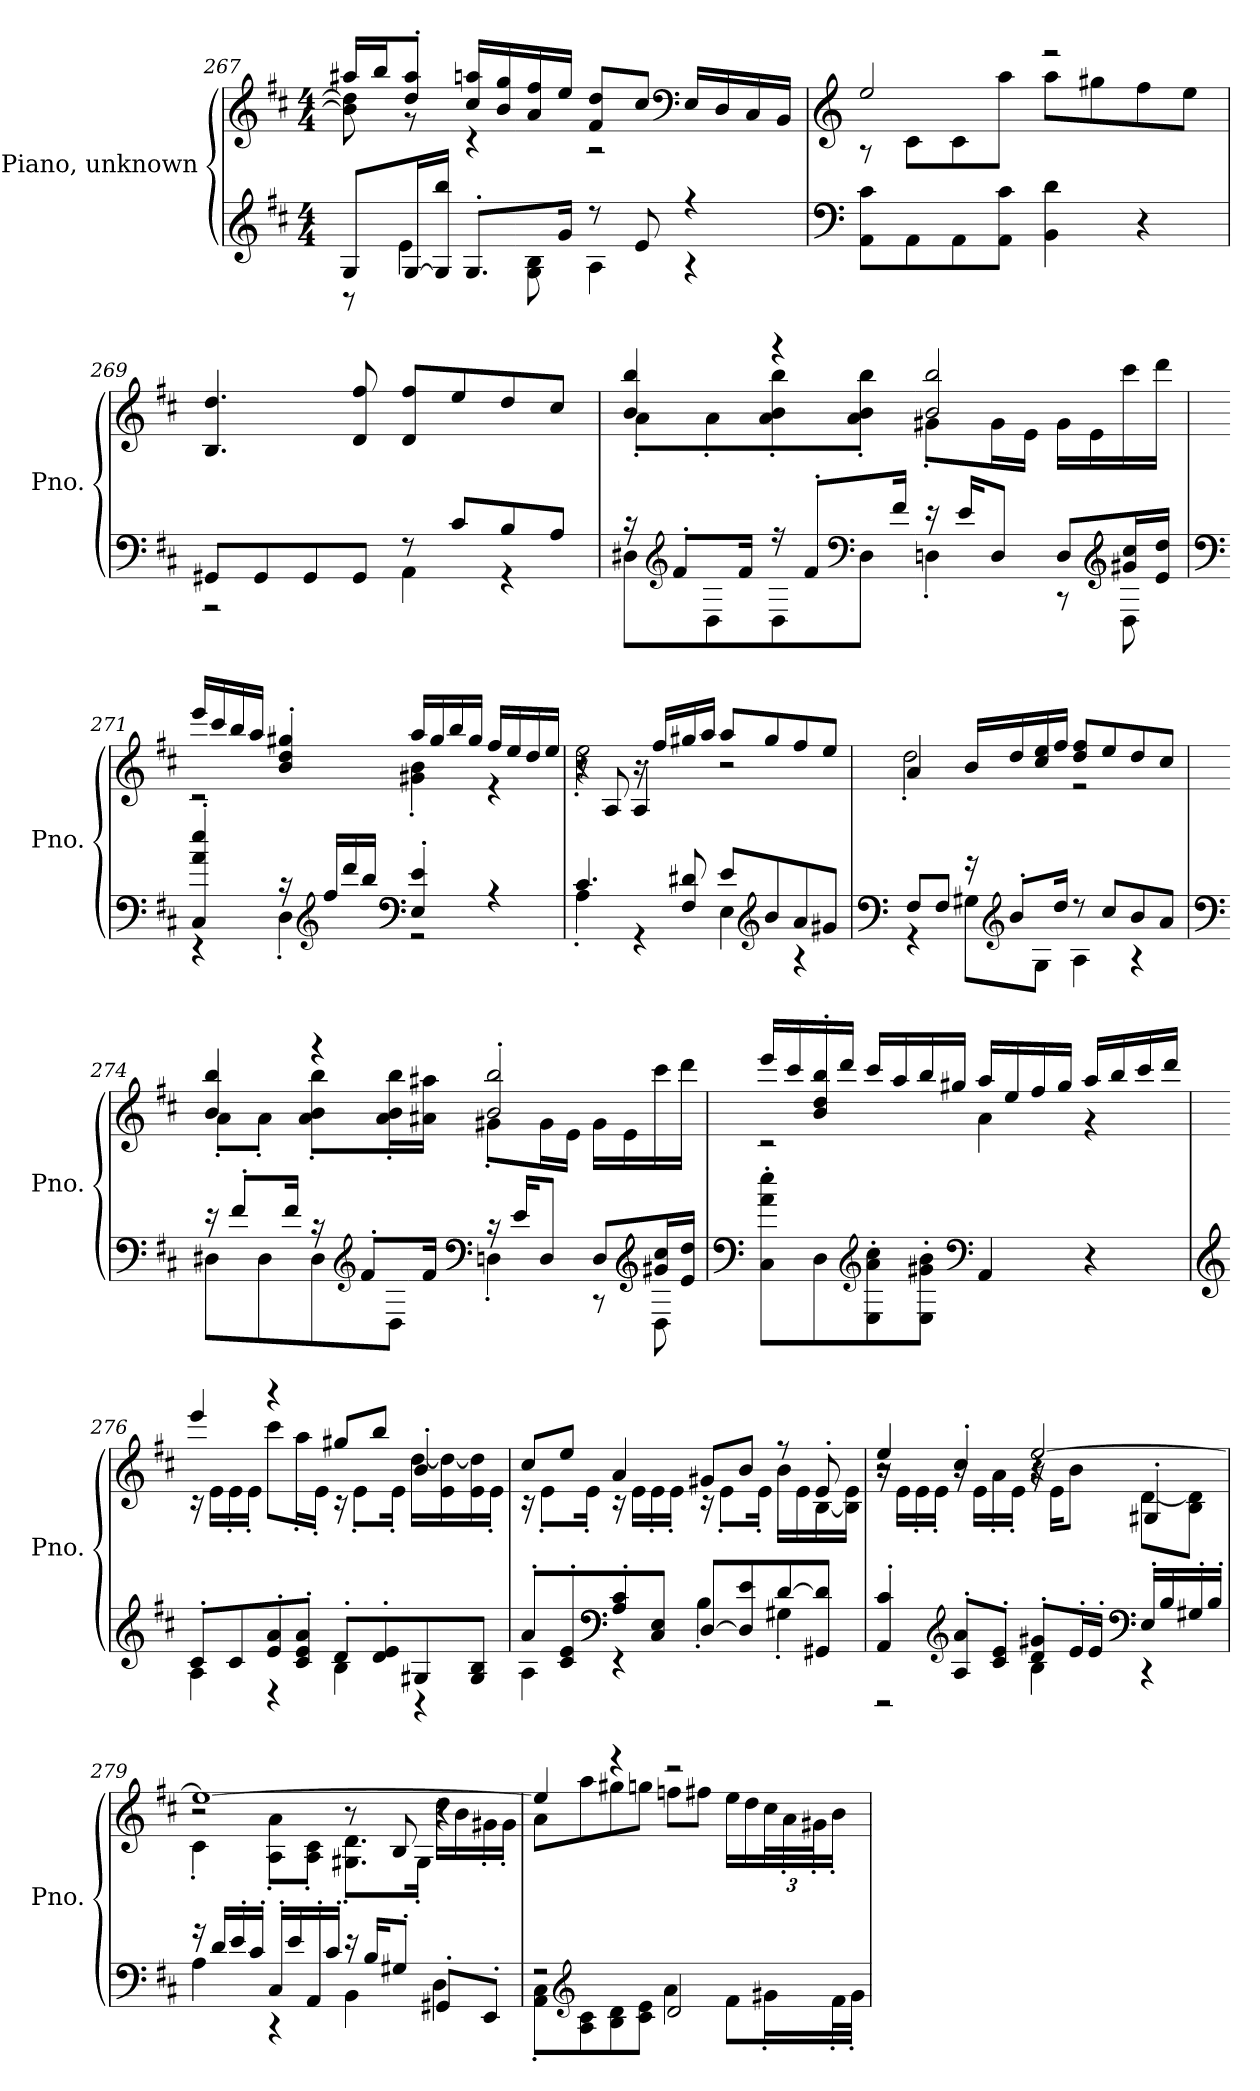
**kern	**kern
*part1	*part1
*staff2	*staff1
*I"Piano, unknown	*
*I'Pno.	*
!!LO:LB:g=z
*clefG2	*clefG2
*k[f#c#]	*k[f#c#]
*M4/4	*M4/4
=267	=267
*^	*^
8G/L	8r	16aa#X/LL	8b\] 8dd\]
.	.	16bb/J	.
[16G/L	4e\	8dd/' 8aa#/'J	8r
16G/] 16bb/JJ	.	.	.
8.G'/L	.	16cc#/ 16aan/LL	4r
.	.	16b/ 16gg/	.
.	8G\ 8B\	16a/ 16ff#/	.
16g/Jk	.	16ee/JJ	.
8r	4A\	8f#/ 8dd/L	2r
8e/	.	8cc#/J	.
*	*	*clefF4	*
4r	4r	16E/LL	.
.	.	16D/	.
.	.	16C#/	.
.	.	16BB/JJ	.
*v	*v	*	*
=268	=268	=268
*clefF4	*clefG2	*
8AA\ 8c#\L	2ee/	8r
8AA\	.	8c#\L
8AA\	.	8c#\
8AA\ 8c#\J	.	8aa\J
4BB\ 4d\	2r	8aa\L
.	.	8gg#X\
4r	.	8ff#\
.	.	8ee\J
*	*v	*v
=269	=269
*^	*
8GG#X/L	2r	4.B/ 4.dd/
8GG#/	.	.
8GG#/	.	.
8GG#/J	.	8d/ 8ff#/
8r	4AA\	8d/ 8ff#/L
8c#/L	.	8ee/
8B/	4r	8dd/
8A/J	.	8cc#/J
!!LO:LB:g=z
=270	=270	=270
*	*	*^
16r	8D#X\L	4b/ 4bb/	8a'\L
*clefG2	*	*	*
8f#'/L	.	.	.
.	8D#\	.	8a'\
16f#/Jk	.	.	.
16r	8D#\	4r	8a\' 8b\' 8bb\'
8f#'/L	.	.	.
*clefF4	*	*	*
.	8D#\J	.	8a\' 8b\' 8bb\'J
16f#/Jk	.	.	.
16r	4Dn'\	2b/ 2bb/	8g#X'\L
16e/KL	.	.	.
8D/J	.	.	16g#\L
.	.	.	16e\JJ
8D/L	8r	.	16g#\LL
.	.	.	16e\
*clefG2	*	*	*
16g#X/ 16cc#/L	8D\	.	16ccc#\
16e/ 16dd/JJ	.	.	16ddd\JJ
!!LO:LB:g=z	!!
=271	=271	=271	=271
*clefF4	*	*	*
4C#/' 4a/' 4ee/'	4r	16eee/LL	2r
.	.	16ccc#/	.
.	.	16bb/	.
.	.	16aa/JJ	.
16r	4D'\	4b/' 4dd/' 4gg#X/'	.
*clefG2	*	*	*
16ff#/LL	.	.	.
16ddd/	.	.	.
16bb/JJ	.	.	.
*clefF4	*	*	*
4E/' 4e/'	2r	16aa/LL	4g#X\' 4b\'
.	.	16gg#/	.
.	.	16bb/	.
.	.	16gg#/JJ	.
4r	.	16ff#/LL	4r
.	.	16ee/	.
.	.	16dd/	.
.	.	16ee/JJ	.
=272	=272	=272	=272
*	*	*	*^
4.c#/	4A'\	8r	2ee'\	4r
.	.	8A/	.	.
.	4r	16r	.	4A'/
.	.	16ff#/LL	.	.
8F#/ 8d#X/	.	16gg#X/	.	.
.	.	16aa/JJ	.	.
8e/L	4E\	8aa/L	2r	2r
*clefG2	*	*	*	*
8b/	.	8gg#/	.	.
8a/	4r	8ff#/	.	.
8g#X/J	.	8ee/J	.	.
*	*	*v	*v	*v
!!LO:PB:g=z
=273	=273	=273
*clefF4	*	*
*	*	*^
8F#/L	4r	4a/	2dd'\
8F#/J	.	.	.
16r	8G#X\L	16b/LL	.
*clefG2	*	*	*
8b'/L	.	16dd/	.
.	8G#\J	16cc#/ 16ee/	.
16dd/Jk	.	16ff#/JJ	.
8r	4A\	8dd/ 8ff#/L	2r
8cc#/L	.	8ee/	.
8b/	4r	8dd/	.
8a/J	.	8cc#/J	.
=274	=274	=274	=274
*clefF4	*	*	*
16r	8D#X\L	4b/ 4bb/	8a'\L
8f#'/L	.	.	.
.	8D#\	.	8a'\J
16f#/Jk	.	.	.
16r	8D#\	4r	8a\' 8b\' 8bb\'L
*clefG2	*	*	*
8f#'/L	.	.	.
.	8D#\J	.	16a\' 16b\' 16bb\'L
16f#/Jk	.	.	16a#X\ 16aa#X\JJ
*clefF4	*	*	*
16r	4Dn'\	2b/' 2bb/'	8g#X'\L
16e/KL	.	.	.
8D/J	.	.	16g#\L
.	.	.	16e\JJ
8D/L	8r	.	16g#\LL
.	.	.	16e\
*clefG2	*	*	*
16g#X/ 16cc#/L	8D\	.	16ccc#\
16e/ 16dd/JJ	.	.	16ddd\JJ
*v	*v	*	*
!!LO:LB:g=z	!!
=275	=275	=275
*clefF4	*	*
8C#\' 8a\' 8ee\'L	16eee/LL	2r
.	16ccc#/	.
8D\	16b/' 16dd/' 16bb/'	.
.	16ddd/JJ	.
*clefG2	*	*
8E\' 8a\' 8cc#\'	16ccc#/LL	.
.	16aa/	.
8E\' 8g#X\' 8b\'J	16bb/	.
.	16gg#X/JJ	.
*clefF4	*	*
4AA/	16aa/LL	4a\
.	16ee/	.
.	16ff#/	.
.	16gg#/JJ	.
4r	16aa/LL	4r
.	16bb/	.
.	16ccc#/	.
.	16ddd/JJ	.
=276	=276	=276
*clefG2	*	*
*^	*	*
8c#'/L	4A\	4eee/	16r
.	.	.	16e\LL
8c#/	.	.	16e'\
.	.	.	16e'\JJ
8e/' 8a/'	4r	4r	8ccc#\L
8c#/' 8e/' 8a/'J	.	.	16aa'\L
.	.	.	16e'\JJ
8d'/L	4B\	8gg#X/L	16r
.	.	.	8e'\L
8d/' 8e/'	.	8bb/J	.
.	.	.	16e'\Jk
8G#X/	4r	4b'/	[16dd\LL
.	.	.	16e\ 16dd\_
8G#/ 8B/J	.	.	16e\ 16dd\]
.	.	.	16e'\JJ
!!LO:LB:g=z	!!
=277	=277	=277	=277
8a'/L	4A\	8cc#/L	16r
.	.	.	8e'\L
8c#/' 8e/'	.	8ee/J	.
.	.	.	16e'\Jk
*clefF4	*	*	*
8A/' 8c#/'	4r	4a/	16r
.	.	.	16e\LL
8C#/ 8E/J	.	.	16e'\
.	.	.	16e'\JJ
[8D/L	4B'\	8g#X/L	16r
.	.	.	8e'\L
8D/] 8e/	.	8b/J	.
.	.	.	16e'\Jk
[8d/	4G#X'\	8r	16b\LL
.	.	.	16e\
8GG#X/ 8d/]J	.	8e'/	[16B\
.	.	.	16B\] 16e\JJ
=278	=278	=278	=278
*	*	*	*^
4AA/' 4c#/'	2r	4ee/	16r	2r
.	.	.	16e\LL	.
.	.	.	16e'\	.
.	.	.	16e'\JJ	.
*clefG2	*	*	*	*
8A/' 8a/'L	.	4cc#'/	16r	.
.	.	.	16e\LL	.
8c#/' 8e/'J	.	.	16a'\	.
.	.	.	16e'\JJ	.
8d/' 8g#X/'L	4B\	[2ee/	16r	4r
.	.	.	16e\KL	.
16e'/L	.	.	8b\J	.
16e'/JJ	.	.	.	.
*clefF4	*	*	*	*
16E'/LL	4r	.	[8d\L	4G#X'/
16B/	.	.	.	.
16G#X'/	.	.	8B\ 8d\]J	.
16B'/JJ	.	.	.	.
!!LO:LB:g=z	!!	!!
=279	=279	=279	=279	=279
16r	4A\	1ee_	4c#'\	2r
16d/LL	.	.	.	.
16e'/	.	.	.	.
16c#'/JJ	.	.	.	.
16C#'/LL	4r	.	8A\' 8a\'L	.
16e/	.	.	.	.
16AA'/	.	.	8A\' 8c#\'J	.
16c#'/JJ	.	.	.	.
16r	4BB\	.	8.G#X\' 8.d\'L	8r
16B/KL	.	.	.	.
8G#X'/J	.	.	.	8B/
.	.	.	16G#'\Jk	.
8GG#X'/L	4D\	.	16dd\LL	4r
.	.	.	16b\	.
8EE'/J	.	.	16g#X'\	.
.	.	.	16g#'\JJ	.
*	*	*	*v	*v
=280	=280	=280	=280
2r	8AA\' 8C#\'L	4ee/]	8a\L
*clefG2	*	*	*
.	8A\ 8c#\	.	8aa\
.	8B\ 8d\	4r	8gg#X\
.	8c#\ 8e\J	.	8ggn\J
2d/	4a\	2r	8ffn\L
.	.	.	8ff#X\J
.	8f#\L	.	16ee\LL
.	.	.	16dd\
*	*	*	*Xbrackettup
.	16g#X'\L	.	48cc#\L
.	.	.	48a'\
.	.	.	48g#X'\J
.	32f#'\L	.	16b'\JJ
.	32g#'\JJJ	.	.
*v	*v	*	*
*	*v	*v
=	=
*-	*-
